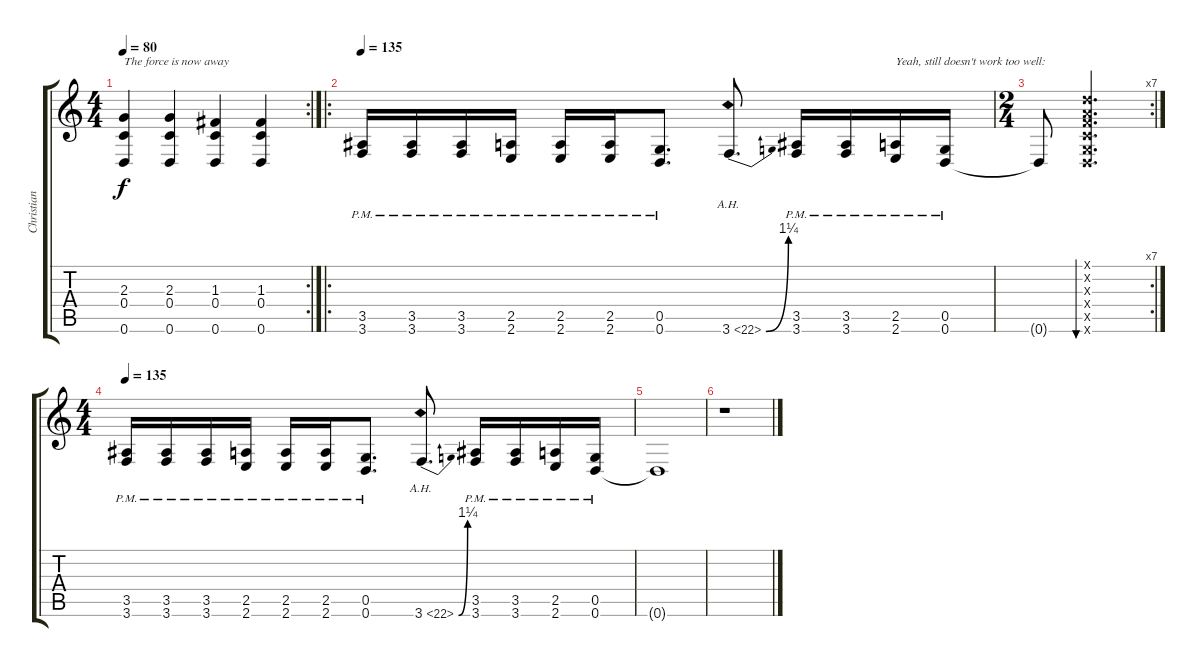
\track ("Christian Andreu" "Christian ") {instrument distortionguitar}
\staff {score tabs}
\tuning (D4 A3 F3 C3 G2 D2) {hide}
\rc 2
\ts (4 4)
\tempo 80
\clef g2
\ks c
(2.3 0.4 0.6).4{txt "The force is now away" dy f} (2.3 0.4 0.6).4 (1.3 0.4 0.6).4 (1.3 0.4 0.6).4 |
\ro
\tempo 135
(3.5{pm} 3.6{pm}).16{instrument distortionguitar} (3.5{pm} 3.6{pm}).16 (3.5{pm} 3.6{pm}).16 (2.5{pm} 2.6{pm}).16 (2.5{pm} 2.6{pm}).16 (2.5{pm} 2.6{pm}).16 (0.5{pm} 0.6{pm}).8{d} 3.6{be (bend 0 0 60 5) ah 19}.8{d} (3.5{pm} 3.6{pm}).16 (3.5{pm} 3.6{pm}).16 (2.5{pm} 2.6{pm}).16{txt "Yeah, still doesn't work too well:"} (0.5{pm} 0.6{pm}).16 |
\rc 7
\ts (2 4)
0.6{t}.8 (0.1{x} 0.2{x} 0.3{x} 0.4{x} 0.5{x} 0.6{x}).4{d bu 480 instrument guitarharmonics} |
\ts (4 4)
\tempo 135
(3.5{pm} 3.6{pm}).16{instrument distortionguitar} (3.5{pm} 3.6{pm}).16 (3.5{pm} 3.6{pm}).16 (2.5{pm} 2.6{pm}).16 (2.5{pm} 2.6{pm}).16 (2.5{pm} 2.6{pm}).16 (0.5{pm} 0.6{pm}).8{d} 3.6{be (bend 0 0 60 5) ah 19}.8{d} (3.5{pm} 3.6{pm}).16 (3.5{pm} 3.6{pm}).16 (2.5{pm} 2.6{pm}).16 (0.5{pm} 0.6{pm}).16{volume 0} |
0.6{t}.1 |
r.1
